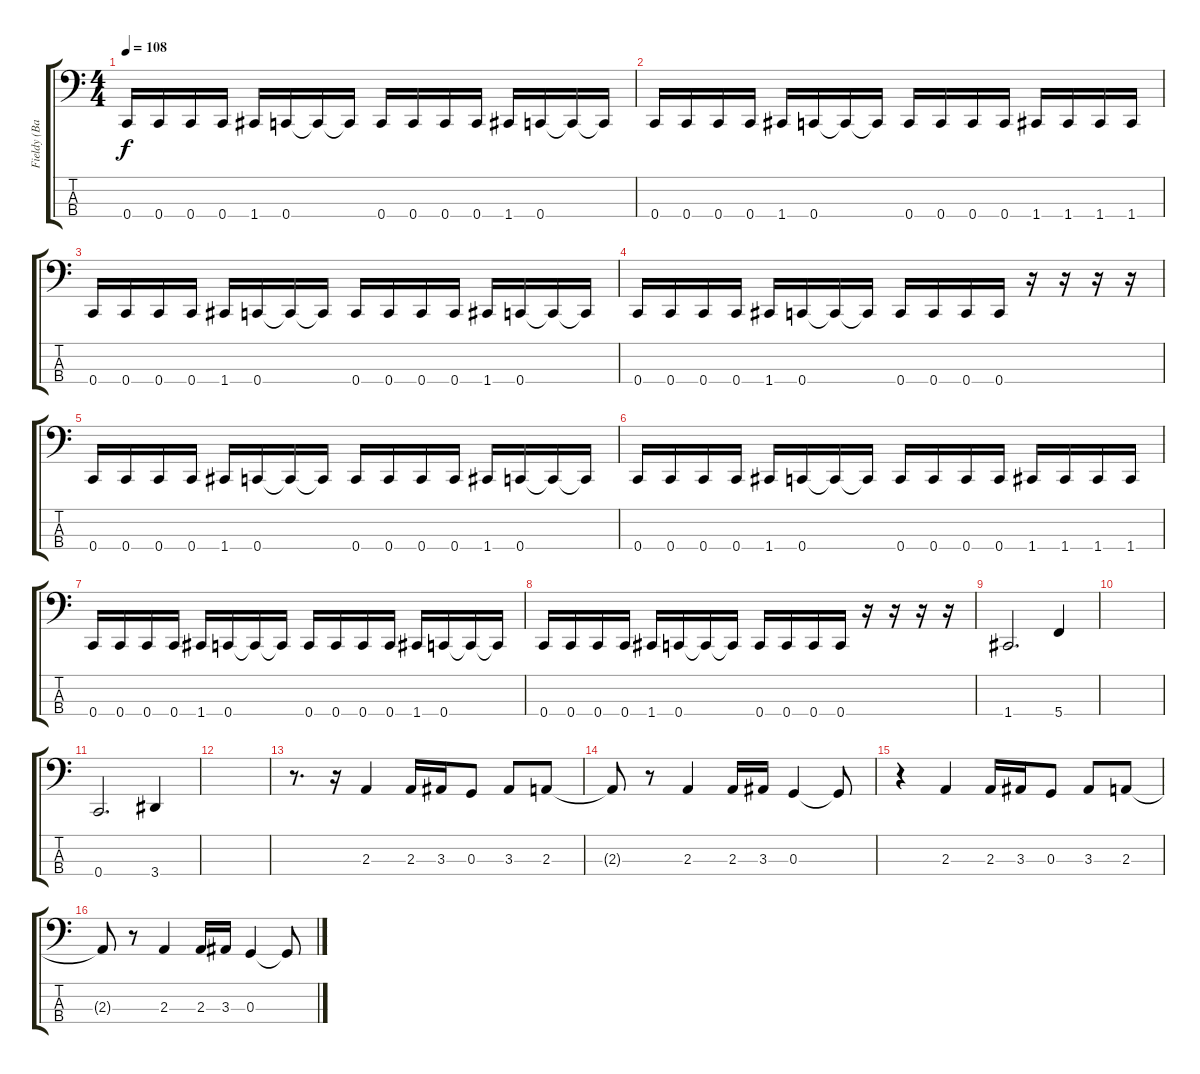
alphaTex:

\track ("Fieldy (Bass)" "Fieldy (Ba") {instrument slapbass1}
\staff {score tabs}
\tuning (F2 C2 G1 C1) {hide}
\ts (4 4)
\tempo 108
\clef f4
\ks c
0.4.16{dy f} 0.4.16 0.4.16 0.4.16 1.4.16 0.4.16 0.4{t}.16 0.4{t}.16 0.4.16 0.4.16 0.4.16 0.4.16 1.4.16 0.4.16 0.4{t}.16 0.4{t}.16 |
0.4.16 0.4.16 0.4.16 0.4.16 1.4.16 0.4.16 0.4{t}.16 0.4{t}.16 0.4.16 0.4.16 0.4.16 0.4.16 1.4.16 1.4.16 1.4.16 1.4.16 |
0.4.16 0.4.16 0.4.16 0.4.16 1.4.16 0.4.16 0.4{t}.16 0.4{t}.16 0.4.16 0.4.16 0.4.16 0.4.16 1.4.16 0.4.16 0.4{t}.16 0.4{t}.16 |
0.4.16 0.4.16 0.4.16 0.4.16 1.4.16 0.4.16 0.4{t}.16 0.4{t}.16 0.4.16 0.4.16 0.4.16 0.4.16 r.16 r.16 r.16 r.16 |
0.4.16 0.4.16 0.4.16 0.4.16 1.4.16 0.4.16 0.4{t}.16 0.4{t}.16 0.4.16 0.4.16 0.4.16 0.4.16 1.4.16 0.4.16 0.4{t}.16 0.4{t}.16 |
0.4.16 0.4.16 0.4.16 0.4.16 1.4.16 0.4.16 0.4{t}.16 0.4{t}.16 0.4.16 0.4.16 0.4.16 0.4.16 1.4.16 1.4.16 1.4.16 1.4.16 |
0.4.16 0.4.16 0.4.16 0.4.16 1.4.16 0.4.16 0.4{t}.16 0.4{t}.16 0.4.16 0.4.16 0.4.16 0.4.16 1.4.16 0.4.16 0.4{t}.16 0.4{t}.16 |
0.4.16 0.4.16 0.4.16 0.4.16 1.4.16 0.4.16 0.4{t}.16 0.4{t}.16 0.4.16 0.4.16 0.4.16 0.4.16 r.16 r.16 r.16 r.16 |
1.4.2{d instrument slapbass1} 5.4.4 |
|
0.4.2{d} 3.4.4 |
|
r.8{d} r.16 2.3.4 2.3.16 3.3.16 0.3.8 3.3.8 2.3.8 |
2.3{t}.8 r.8 2.3.4 2.3.16 3.3.16 0.3.4 0.3{t}.8 |
r.4 2.3.4 2.3.16 3.3.16 0.3.8 3.3.8 2.3.8 |
2.3{t}.8 r.8 2.3.4 2.3.16 3.3.16 0.3.4 0.3{t}.8
